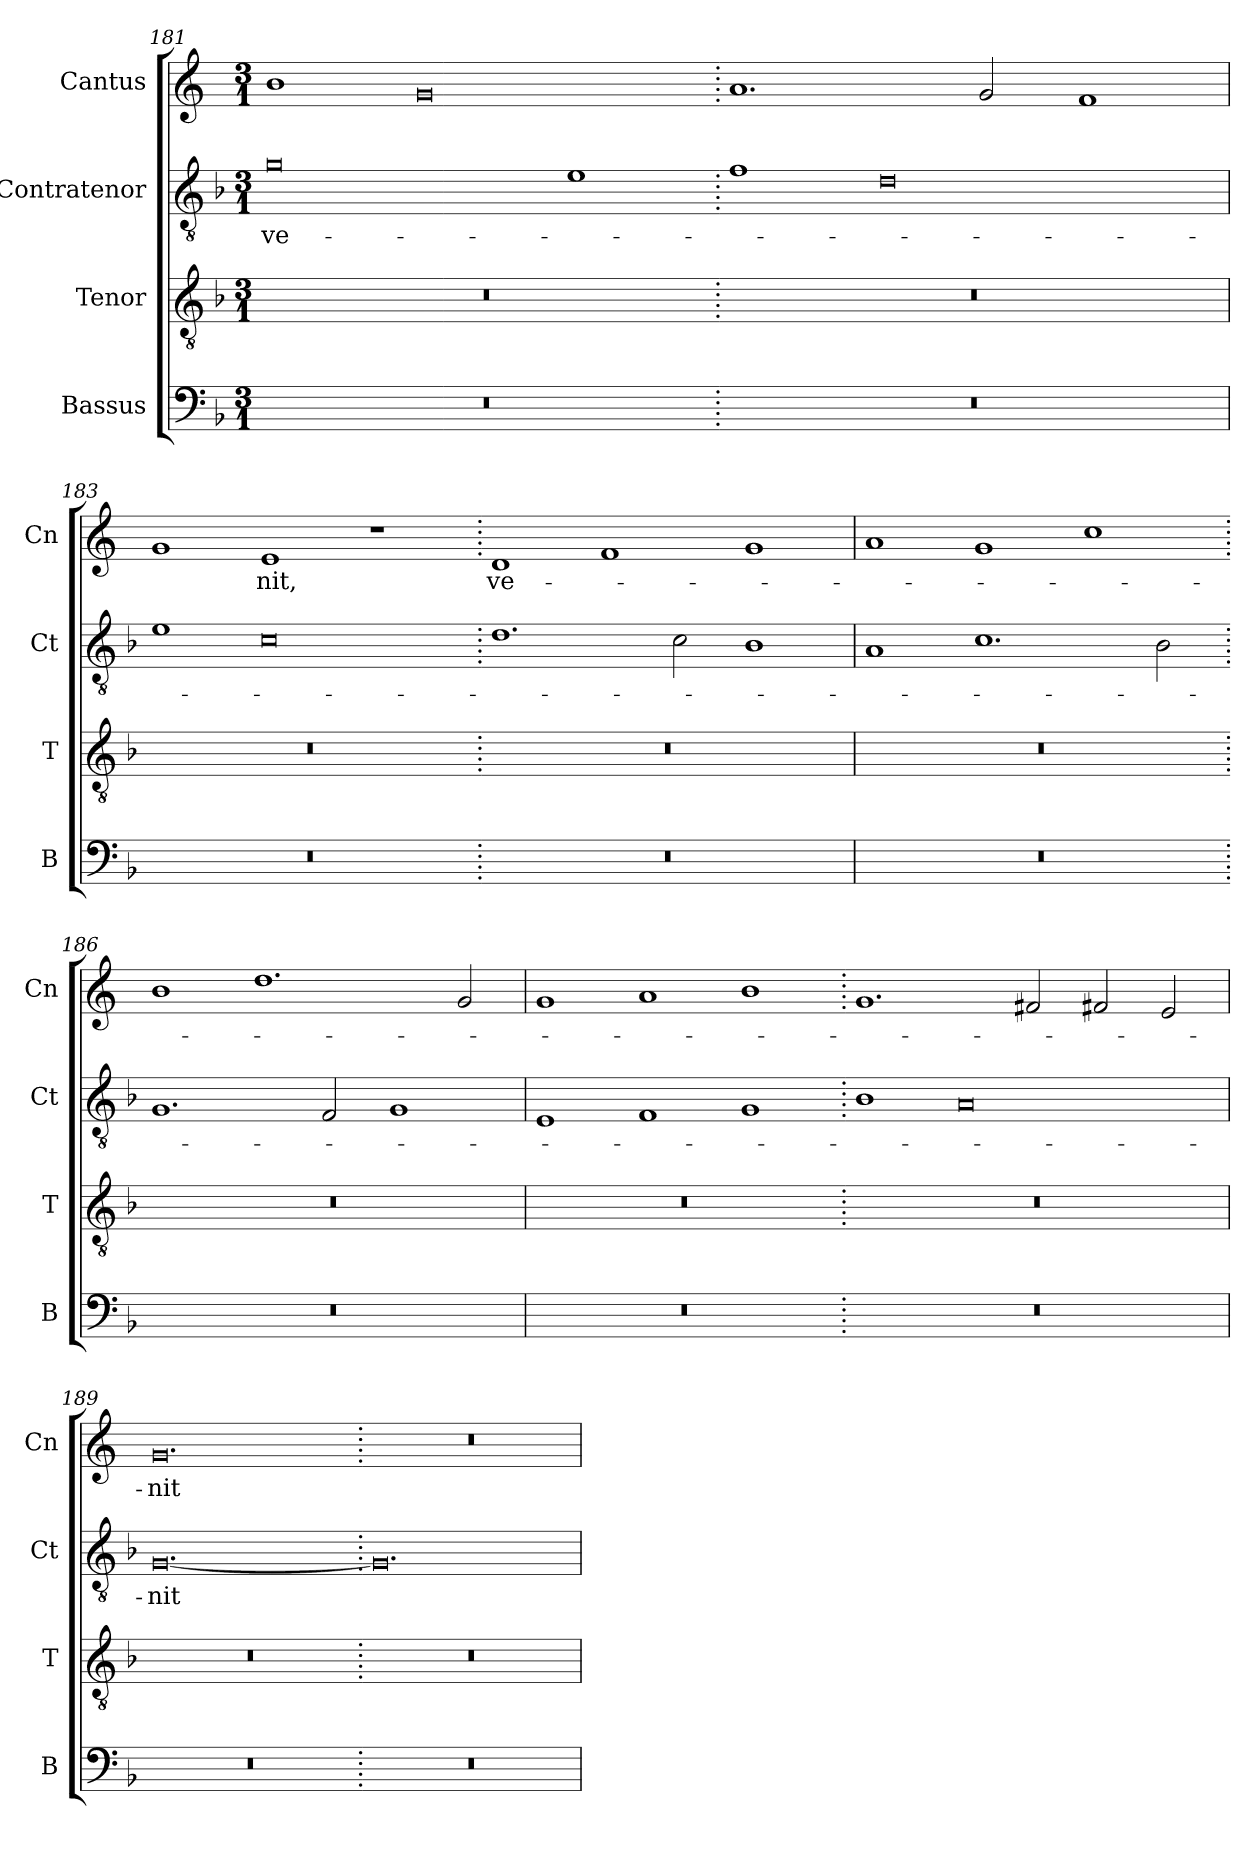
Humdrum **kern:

**kern	**kern	**kern	**text	**kern	**text
*part4	*part3	*part2	*part2	*part1	*part1
*staff4	*staff3	*staff2	*staff2	*staff1	*staff1
*I"Bassus	*I"Tenor	*I"Contratenor	*	*I"Cantus	*
*I'B	*I'T	*I'Ct	*	*I'Cn	*
*clefF4	*clefGv2	*clefGv2	*	*clefG2	*
*k[b-]	*k[b-]	*k[b-]	*	*k[]	*
*M3/1	*M3/1	*M3/1	*	*M3/1	*
=181	=181	=181	=181	=181	=181
0.r	0.r	0g	ve-	1b	.
.	.	.	.	0g	.
.	.	1e	.	.	.
=182.	=182.	=182.	=182.	=182.	=182.
0.r	0.r	1f	.	1.a	.
.	.	0d	.	.	.
.	.	.	.	2g/	.
.	.	.	.	1f	.
=183	=183	=183	=183	=183	=183
0.r	0.r	1e	.	1g	.
.	.	0c	.	1e	-nit,
.	.	.	.	1r	.
=184.	=184.	=184.	=184.	=184.	=184.
0.r	0.r	1.d	.	1d	ve-
.	.	.	.	1f	.
.	.	2c\	.	.	.
.	.	1B-	.	1g	.
=185	=185	=185	=185	=185	=185
0.r	0.r	1A	.	1a	.
.	.	1.c	.	1g	.
.	.	.	.	1cc	.
.	.	2B-\	.	.	.
=186.	=186.	=186.	=186.	=186.	=186.
0.r	0.r	1.G	.	1b	.
.	.	.	.	1.dd	.
.	.	2F/	.	.	.
.	.	1G	.	.	.
.	.	.	.	2g/	.
=187	=187	=187	=187	=187	=187
0.r	0.r	1E	.	1g	.
.	.	1F	.	1a	.
.	.	1G	.	1b	.
=188.	=188.	=188.	=188.	=188.	=188.
0.r	0.r	1B-	.	1.g	.
.	.	0A	.	.	.
.	.	.	.	2f#X/	.
.	.	.	.	2f#X/	.
.	.	.	.	2e/	.
=189	=189	=189	=189	=189	=189
0.r	0.r	[0.G	-nit	0.g	-nit
=190.	=190.	=190.	=190.	=190.	=190.
0.r	0.r	0.G]	.	0.r	.
=	=	=	=	=	=
*-	*-	*-	*-	*-	*-
